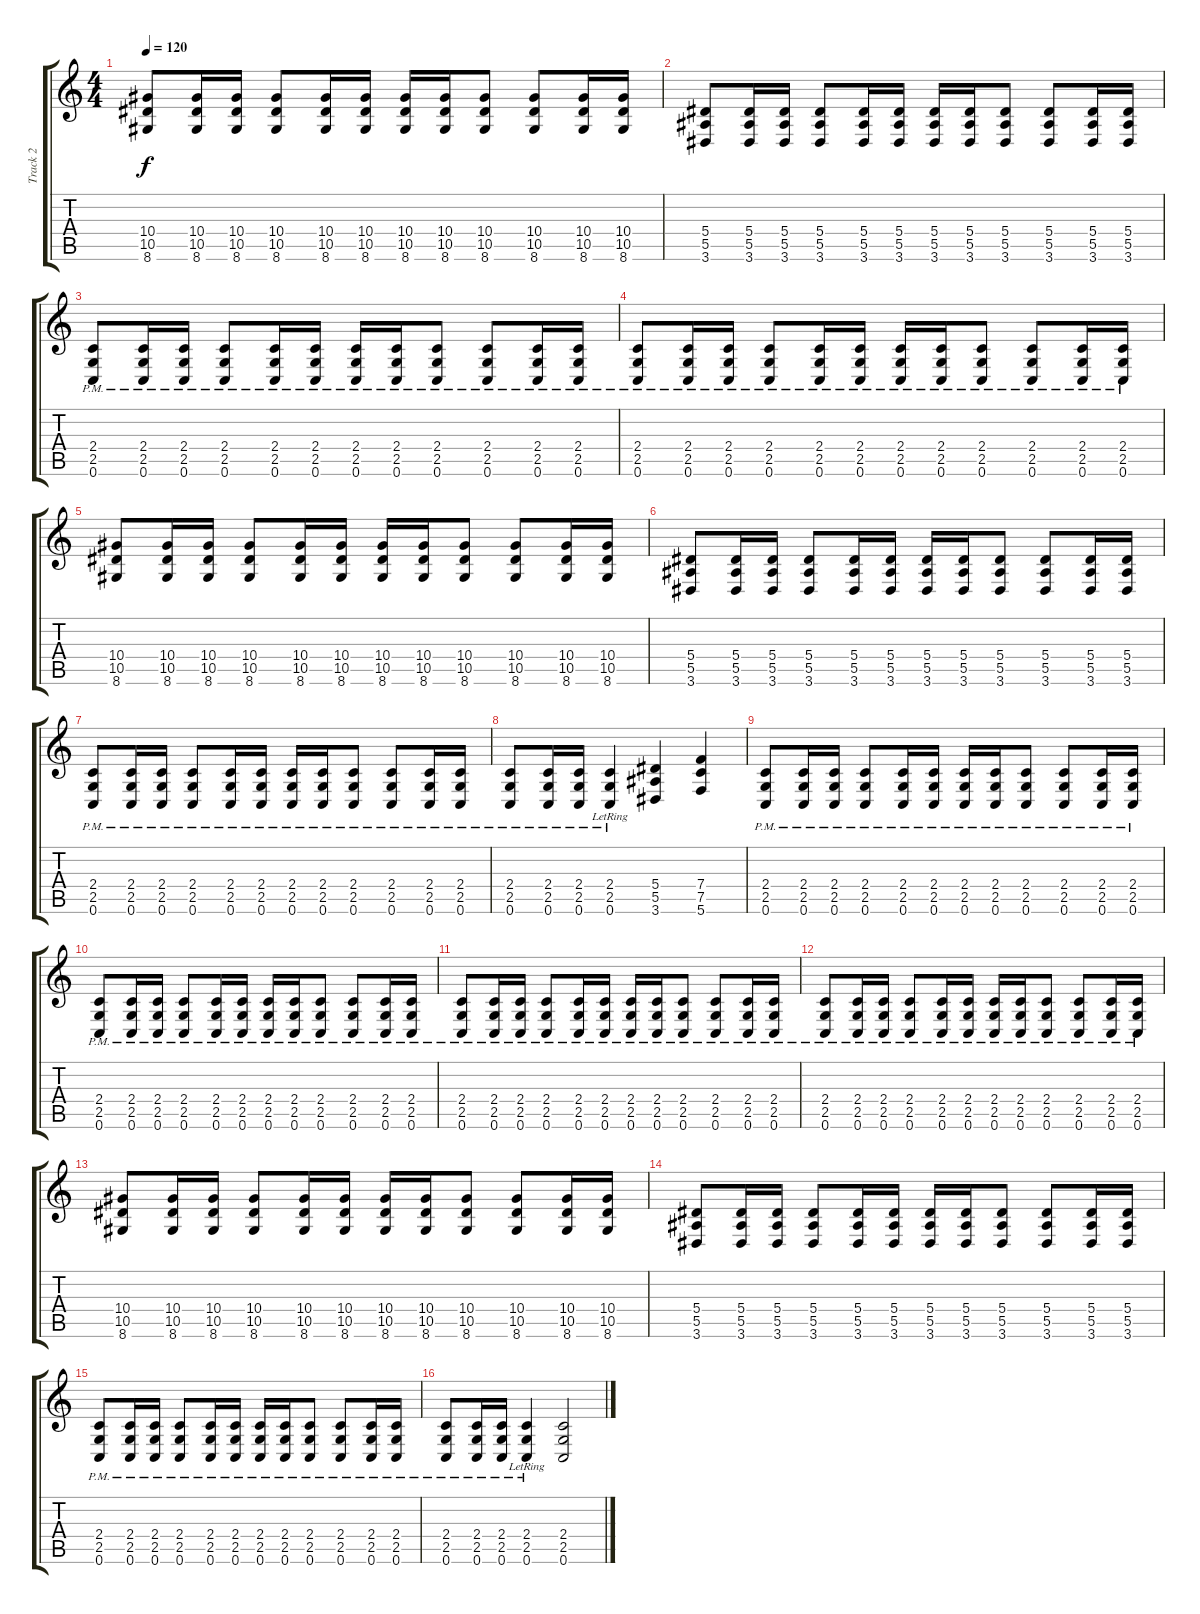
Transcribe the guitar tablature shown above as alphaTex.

\track ("Track 2" "Track 2") {instrument distortionguitar}
\staff {score tabs}
\tuning (C4 G3 Eb3 Bb2 F2 C2) {hide}
\ts (4 4)
\tempo 120
\clef g2
\ks c
(10.4 10.5 8.6).8{dy f} (10.4 10.5 8.6).16 (10.4 10.5 8.6).16 (10.4 10.5 8.6).8 (10.4 10.5 8.6).16 (10.4 10.5 8.6).16 (10.4 10.5 8.6).16 (10.4 10.5 8.6).16 (10.4 10.5 8.6).8 (10.4 10.5 8.6).8 (10.4 10.5 8.6).16 (10.4 10.5 8.6).16 |
(5.4 5.5 3.6).8 (5.4 5.5 3.6).16 (5.4 5.5 3.6).16 (5.4 5.5 3.6).8 (5.4 5.5 3.6).16 (5.4 5.5 3.6).16 (5.4 5.5 3.6).16 (5.4 5.5 3.6).16 (5.4 5.5 3.6).8 (5.4 5.5 3.6).8 (5.4 5.5 3.6).16 (5.4 5.5 3.6).16 |
(2.4{pm} 2.5{pm} 0.6{pm}).8 (2.4{pm} 2.5{pm} 0.6{pm}).16 (2.4{pm} 2.5{pm} 0.6{pm}).16 (2.4{pm} 2.5{pm} 0.6{pm}).8 (2.4{pm} 2.5{pm} 0.6{pm}).16 (2.4{pm} 2.5{pm} 0.6{pm}).16 (2.4{pm} 2.5{pm} 0.6{pm}).16 (2.4{pm} 2.5{pm} 0.6{pm}).16 (2.4{pm} 2.5{pm} 0.6{pm}).8 (2.4{pm} 2.5{pm} 0.6{pm}).8 (2.4{pm} 2.5{pm} 0.6{pm}).16 (2.4{pm} 2.5{pm} 0.6{pm}).16 |
(2.4{pm} 2.5{pm} 0.6{pm}).8 (2.4{pm} 2.5{pm} 0.6{pm}).16 (2.4{pm} 2.5{pm} 0.6{pm}).16 (2.4{pm} 2.5{pm} 0.6{pm}).8 (2.4{pm} 2.5{pm} 0.6{pm}).16 (2.4{pm} 2.5{pm} 0.6{pm}).16 (2.4{pm} 2.5{pm} 0.6{pm}).16 (2.4{pm} 2.5{pm} 0.6{pm}).16 (2.4{pm} 2.5{pm} 0.6{pm}).8 (2.4{pm} 2.5{pm} 0.6{pm}).8 (2.4{pm} 2.5{pm} 0.6{pm}).16 (2.4{pm} 2.5{pm} 0.6{pm}).16 |
(10.4 10.5 8.6).8 (10.4 10.5 8.6).16 (10.4 10.5 8.6).16 (10.4 10.5 8.6).8 (10.4 10.5 8.6).16 (10.4 10.5 8.6).16 (10.4 10.5 8.6).16 (10.4 10.5 8.6).16 (10.4 10.5 8.6).8 (10.4 10.5 8.6).8 (10.4 10.5 8.6).16 (10.4 10.5 8.6).16 |
(5.4 5.5 3.6).8 (5.4 5.5 3.6).16 (5.4 5.5 3.6).16 (5.4 5.5 3.6).8 (5.4 5.5 3.6).16 (5.4 5.5 3.6).16 (5.4 5.5 3.6).16 (5.4 5.5 3.6).16 (5.4 5.5 3.6).8 (5.4 5.5 3.6).8 (5.4 5.5 3.6).16 (5.4 5.5 3.6).16 |
(2.4{pm} 2.5{pm} 0.6{pm}).8 (2.4{pm} 2.5{pm} 0.6{pm}).16 (2.4{pm} 2.5{pm} 0.6{pm}).16 (2.4{pm} 2.5{pm} 0.6{pm}).8 (2.4{pm} 2.5{pm} 0.6{pm}).16 (2.4{pm} 2.5{pm} 0.6{pm}).16 (2.4{pm} 2.5{pm} 0.6{pm}).16 (2.4{pm} 2.5{pm} 0.6{pm}).16 (2.4{pm} 2.5{pm} 0.6{pm}).8 (2.4{pm} 2.5{pm} 0.6{pm}).8 (2.4{pm} 2.5{pm} 0.6{pm}).16 (2.4{pm} 2.5{pm} 0.6{pm}).16 |
(2.4{pm} 2.5{pm} 0.6{pm}).8 (2.4{pm} 2.5{pm} 0.6{pm}).16 (2.4{pm} 2.5{pm} 0.6{pm}).16 (2.4{pm lr} 2.5{pm lr} 0.6{pm lr}).4 (5.4 5.5 3.6).4 (7.4 7.5 5.6).4 |
(2.4{pm} 2.5{pm} 0.6{pm}).8 (2.4{pm} 2.5{pm} 0.6{pm}).16 (2.4{pm} 2.5{pm} 0.6{pm}).16 (2.4{pm} 2.5{pm} 0.6{pm}).8 (2.4{pm} 2.5{pm} 0.6{pm}).16 (2.4{pm} 2.5{pm} 0.6{pm}).16 (2.4{pm} 2.5{pm} 0.6{pm}).16 (2.4{pm} 2.5{pm} 0.6{pm}).16 (2.4{pm} 2.5{pm} 0.6{pm}).8 (2.4{pm} 2.5{pm} 0.6{pm}).8 (2.4{pm} 2.5{pm} 0.6{pm}).16 (2.4{pm} 2.5{pm} 0.6{pm}).16 |
(2.4{pm} 2.5{pm} 0.6{pm}).8 (2.4{pm} 2.5{pm} 0.6{pm}).16 (2.4{pm} 2.5{pm} 0.6{pm}).16 (2.4{pm} 2.5{pm} 0.6{pm}).8 (2.4{pm} 2.5{pm} 0.6{pm}).16 (2.4{pm} 2.5{pm} 0.6{pm}).16 (2.4{pm} 2.5{pm} 0.6{pm}).16 (2.4{pm} 2.5{pm} 0.6{pm}).16 (2.4{pm} 2.5{pm} 0.6{pm}).8 (2.4{pm} 2.5{pm} 0.6{pm}).8 (2.4{pm} 2.5{pm} 0.6{pm}).16 (2.4{pm} 2.5{pm} 0.6{pm}).16 |
(2.4{pm} 2.5{pm} 0.6{pm}).8 (2.4{pm} 2.5{pm} 0.6{pm}).16 (2.4{pm} 2.5{pm} 0.6{pm}).16 (2.4{pm} 2.5{pm} 0.6{pm}).8 (2.4{pm} 2.5{pm} 0.6{pm}).16 (2.4{pm} 2.5{pm} 0.6{pm}).16 (2.4{pm} 2.5{pm} 0.6{pm}).16 (2.4{pm} 2.5{pm} 0.6{pm}).16 (2.4{pm} 2.5{pm} 0.6{pm}).8 (2.4{pm} 2.5{pm} 0.6{pm}).8 (2.4{pm} 2.5{pm} 0.6{pm}).16 (2.4{pm} 2.5{pm} 0.6{pm}).16 |
(2.4{pm} 2.5{pm} 0.6{pm}).8 (2.4{pm} 2.5{pm} 0.6{pm}).16 (2.4{pm} 2.5{pm} 0.6{pm}).16 (2.4{pm} 2.5{pm} 0.6{pm}).8 (2.4{pm} 2.5{pm} 0.6{pm}).16 (2.4{pm} 2.5{pm} 0.6{pm}).16 (2.4{pm} 2.5{pm} 0.6{pm}).16 (2.4{pm} 2.5{pm} 0.6{pm}).16 (2.4{pm} 2.5{pm} 0.6{pm}).8 (2.4{pm} 2.5{pm} 0.6{pm}).8 (2.4{pm} 2.5{pm} 0.6{pm}).16 (2.4{pm} 2.5{pm} 0.6{pm}).16 |
(10.4 10.5 8.6).8 (10.4 10.5 8.6).16 (10.4 10.5 8.6).16 (10.4 10.5 8.6).8 (10.4 10.5 8.6).16 (10.4 10.5 8.6).16 (10.4 10.5 8.6).16 (10.4 10.5 8.6).16 (10.4 10.5 8.6).8 (10.4 10.5 8.6).8 (10.4 10.5 8.6).16 (10.4 10.5 8.6).16 |
(5.4 5.5 3.6).8 (5.4 5.5 3.6).16 (5.4 5.5 3.6).16 (5.4 5.5 3.6).8 (5.4 5.5 3.6).16 (5.4 5.5 3.6).16 (5.4 5.5 3.6).16 (5.4 5.5 3.6).16 (5.4 5.5 3.6).8 (5.4 5.5 3.6).8 (5.4 5.5 3.6).16 (5.4 5.5 3.6).16 |
(2.4{pm} 2.5{pm} 0.6{pm}).8 (2.4{pm} 2.5{pm} 0.6{pm}).16 (2.4{pm} 2.5{pm} 0.6{pm}).16 (2.4{pm} 2.5{pm} 0.6{pm}).8 (2.4{pm} 2.5{pm} 0.6{pm}).16 (2.4{pm} 2.5{pm} 0.6{pm}).16 (2.4{pm} 2.5{pm} 0.6{pm}).16 (2.4{pm} 2.5{pm} 0.6{pm}).16 (2.4{pm} 2.5{pm} 0.6{pm}).8 (2.4{pm} 2.5{pm} 0.6{pm}).8 (2.4{pm} 2.5{pm} 0.6{pm}).16 (2.4{pm} 2.5{pm} 0.6{pm}).16 |
(2.4{pm} 2.5{pm} 0.6{pm}).8 (2.4{pm} 2.5{pm} 0.6{pm}).16 (2.4{pm} 2.5{pm} 0.6{pm}).16 (2.4{pm lr} 2.5{pm lr} 0.6{pm lr}).4 (2.4 2.5 0.6).2
